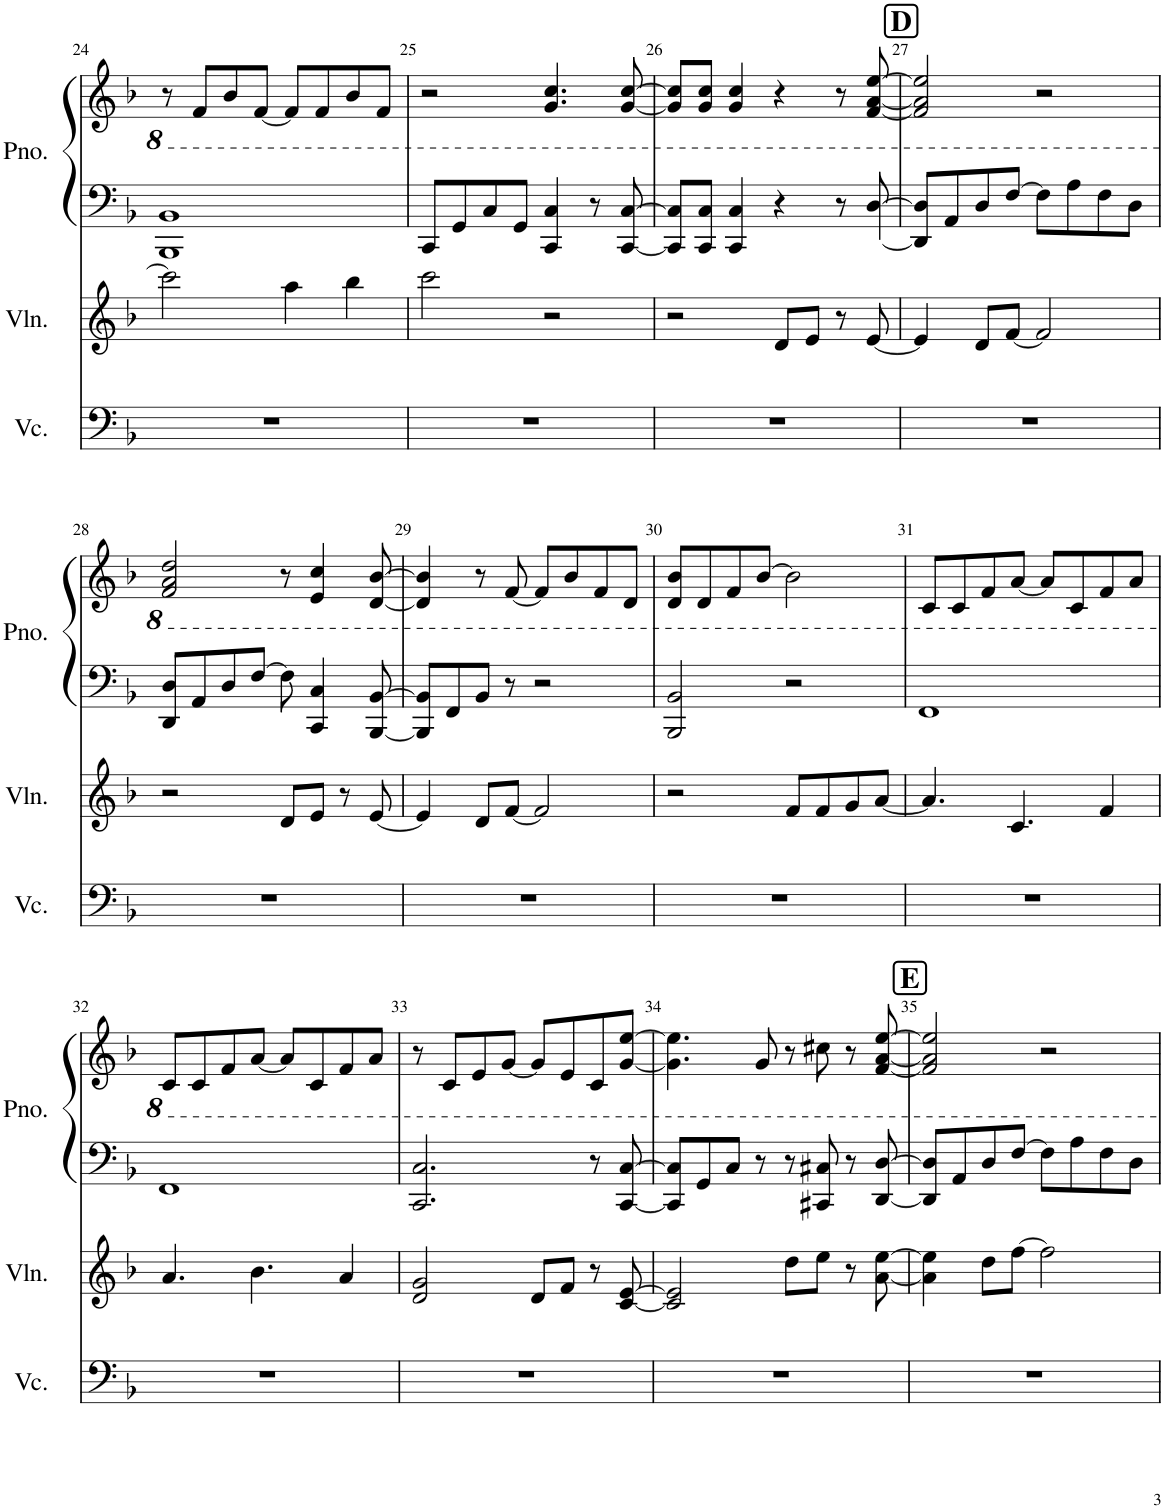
**kern	**kern	**kern	**kern
*part3	*part2	*part1	*part1
*staff4	*staff3	*staff2	*staff1
*I"Violoncello	*I"Violin	*I"Piano	*
*I'Vc.	*I'Vln.	*I'Pno.	*
!!LO:PB:g=z
*clefF4	*clefG2	*clefF4	*clefG2
*k[b-]	*k[b-]	*k[b-]	*k[b-]
*M4/4	*M4/4	*M4/4	*M4/4
=24	=24	=24	=24
1r	2ccc\]	1BBB- 1BB-	8r
.	.	.	8F/L
.	.	.	8B-/
.	.	.	[8F/J
.	4aa\	.	8F/L]
.	.	.	8F/
.	4bb-\	.	8B-/
.	.	.	8F/J
=25	=25	=25	=25
1r	2ccc\	8CC/L	2r
.	.	8GG/	.
.	.	8C/	.
.	.	8GG/J	.
.	2r	4CC/ 4C/	4.G/ 4.c/
.	.	8r	.
.	.	[8CC/ [8C/	[8G/ [8c/
=26	=26	=26	=26
1r	2r	8CC/] 8C/]L	8G/] 8c/]L
.	.	8CC/ 8C/J	8G/ 8c/J
.	.	4CC/ 4C/	4G/ 4c/
.	8d/L	4r	4r
.	8e/J	.	.
.	8r	8r	8r
.	[8e/	[8DD/ [8D/	[8F/ [8A/ [8e/
!!LO:REH:place=s1:a:B:cj:fs=14:t=D
=27	=27	=27	=27
1r	4e/]	8DD/] 8D/]L	2F/] 2A/] 2e/]
.	.	8AA/	.
.	8d/L	8D/	.
.	[8f/J	[8F/J	.
.	2f/]	8F\L]	2r
.	.	8A\	.
.	.	8F\	.
.	.	8D\J	.
!!LO:LB:g=z
=28	=28	=28	=28
1r	2r	8DD/ 8D/L	2F/ 2A/ 2d/
.	.	8AA/	.
.	.	8D/	.
.	.	[8F/J	.
.	8d/L	8F\]	8r
.	8e/J	4CC/ 4C/	4E/ 4c/
.	8r	.	.
.	[8e/	[8BBB-/ [8BB-/	[8D/ [8B-/
=29	=29	=29	=29
1r	4e/]	8BBB-/] 8BB-/]L	4D/] 4B-/]
.	.	8FF/	.
.	8d/L	8BB-/J	8r
.	[8f/J	8r	[8F/
.	2f/]	2r	8F/L]
.	.	.	8B-/
.	.	.	8F/
.	.	.	8D/J
=30	=30	=30	=30
1r	2r	2BBB-/ 2BB-/	8D/ 8B-/L
.	.	.	8D/
.	.	.	8F/
.	.	.	[8B-/J
.	8f/L	2r	2B-\]
.	8f/	.	.
.	8g/	.	.
.	[8a/J	.	.
=31	=31	=31	=31
1r	4.a/]	1FF	8C/L
.	.	.	8C/
.	.	.	8F/
.	4.c/	.	[8A/J
.	.	.	8A/L]
.	.	.	8C/
.	4f/	.	8F/
.	.	.	8A/J
!!LO:LB:g=z
=32	=32	=32	=32
1r	4.a/	1FF	8C/L
.	.	.	8C/
.	.	.	8F/
.	4.b-\	.	[8A/J
.	.	.	8A/L]
.	.	.	8C/
.	4a/	.	8F/
.	.	.	8A/J
=33	=33	=33	=33
1r	2d/ 2g/	2.CC/ 2.C/	8r
.	.	.	8C/L
.	.	.	8E/
.	.	.	[8G/J
.	8d/L	.	8G/L]
.	8f/J	.	8E/
.	8r	8r	8C/
.	[8c/ [8e/	[8CC/ [8C/	[8G/ [8e/J
=34	=34	=34	=34
1r	2c/] 2e/]	8CC/] 8C/]L	4.G\] 4.e\]
.	.	8GG/	.
.	.	8C/J	.
.	.	8r	8G/
.	8dd\L	8r	8r
.	8ee\J	8CC#X/ 8C#X/	8c#X\
.	8r	8r	8r
.	[8a\ [8ee\	[8DD/ [8D/	[8F/ [8A/ [8e/
!!LO:REH:place=s1:a:B:cj:fs=14:t=E
=35	=35	=35	=35
1r	4a\] 4ee\]	8DD/] 8D/]L	2F/] 2A/] 2e/]
.	.	8AA/	.
.	8dd\L	8D/	.
.	[8ff\J	[8F/J	.
.	2ff\]	8F\L]	2r
.	.	8A\	.
.	.	8F\	.
.	.	8D\J	.
=	=	=	=
*-	*-	*-	*-
